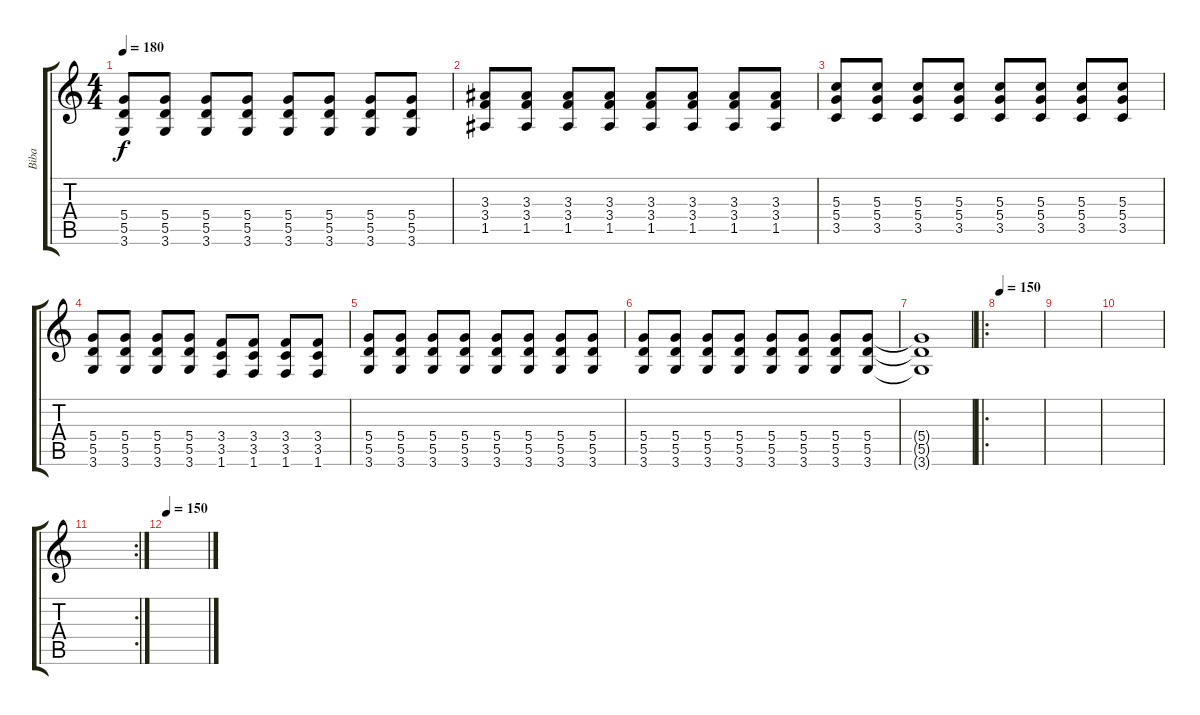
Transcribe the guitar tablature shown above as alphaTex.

\track ("Biba" "Biba") {instrument distortionguitar}
\staff {score tabs}
\tuning (E4 B3 G3 D3 A2 E2) {hide}
\ts (4 4)
\tempo 180
\clef g2
\ks c
(5.4 5.5 3.6).8{dy f volume 16} (5.4 5.5 3.6).8 (5.4 5.5 3.6).8 (5.4 5.5 3.6).8 (5.4 5.5 3.6).8 (5.4 5.5 3.6).8 (5.4 5.5 3.6).8 (5.4 5.5 3.6).8 |
(3.3 3.4 1.5).8 (3.3 3.4 1.5).8 (3.3 3.4 1.5).8 (3.3 3.4 1.5).8 (3.3 3.4 1.5).8 (3.3 3.4 1.5).8 (3.3 3.4 1.5).8 (3.3 3.4 1.5).8 |
(5.3 5.4 3.5).8 (5.3 5.4 3.5).8 (5.3 5.4 3.5).8 (5.3 5.4 3.5).8 (5.3 5.4 3.5).8 (5.3 5.4 3.5).8 (5.3 5.4 3.5).8 (5.3 5.4 3.5).8 |
(5.4 5.5 3.6).8 (5.4 5.5 3.6).8 (5.4 5.5 3.6).8 (5.4 5.5 3.6).8 (3.4 3.5 1.6).8 (3.4 3.5 1.6).8 (3.4 3.5 1.6).8 (3.4 3.5 1.6).8 |
(5.4 5.5 3.6).8 (5.4 5.5 3.6).8 (5.4 5.5 3.6).8 (5.4 5.5 3.6).8 (5.4 5.5 3.6).8 (5.4 5.5 3.6).8 (5.4 5.5 3.6).8 (5.4 5.5 3.6).8 |
(5.4 5.5 3.6).8 (5.4 5.5 3.6).8 (5.4 5.5 3.6).8 (5.4 5.5 3.6).8 (5.4 5.5 3.6).8 (5.4 5.5 3.6).8 (5.4 5.5 3.6).8 (5.4 5.5 3.6).8 |
(5.4{t} 5.5{t} 3.6{t}).1 |
\ro
\tempo 150
|
|
|
\rc 2
|
\tempo 150
